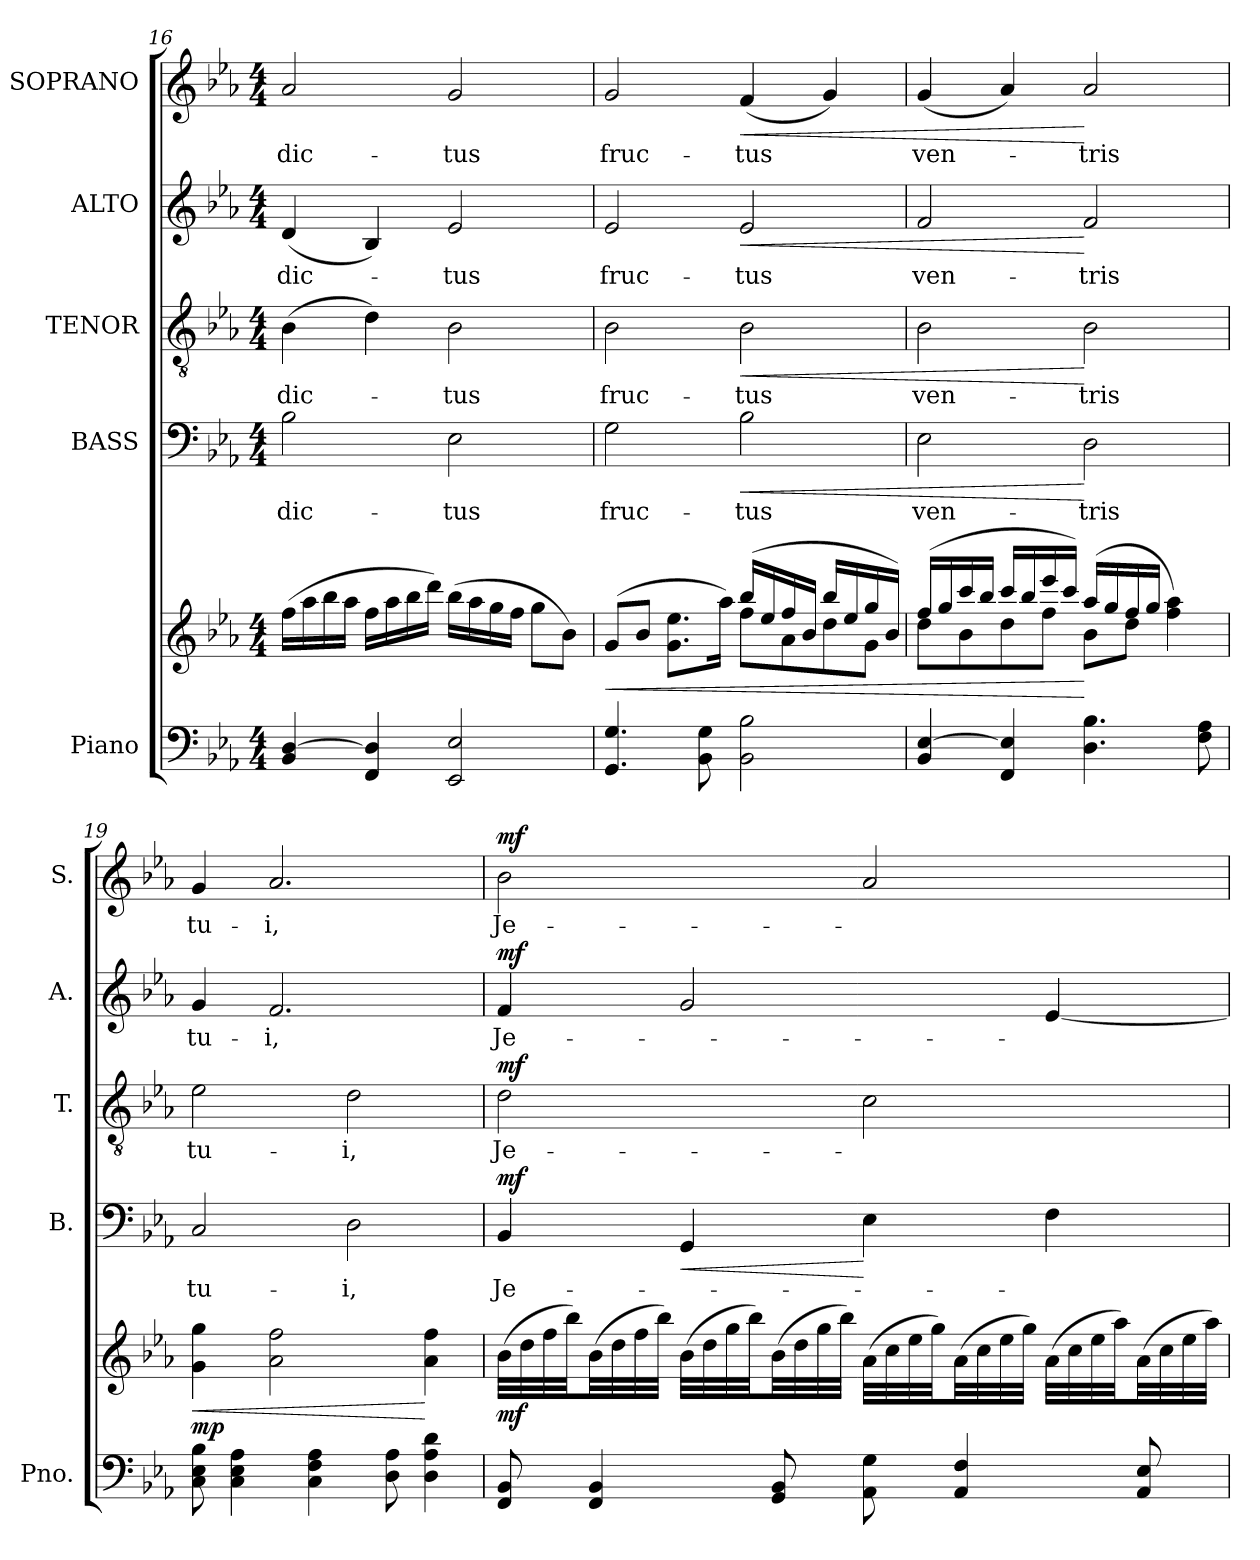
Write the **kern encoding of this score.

**kern	**kern	**dynam	**kern	**text	**dynam	**kern	**text	**dynam	**kern	**text	**dynam	**kern	**text	**dynam
*part5	*part5	*part5	*part4	*part4	*part4	*part3	*part3	*part3	*part2	*part2	*part2	*part1	*part1	*part1
*staff6	*staff5	*staff5/6	*staff4	*staff4	*staff4	*staff3	*staff3	*staff3	*staff2	*staff2	*staff2	*staff1	*staff1	*staff1
*I"Piano	*	*	*I"BASS	*	*	*I"TENOR	*	*	*I"ALTO	*	*	*I"SOPRANO	*	*
*I'Pno.	*	*	*I'B.	*	*	*I'T.	*	*	*I'A.	*	*	*I'S.	*	*
*clefF4	*clefG2	*	*clefF4	*	*	*clefGv2	*	*	*clefG2	*	*	*clefG2	*	*
*	*	*	*	*	*	*ITrd7c12	*	*	*	*	*	*	*	*
*k[b-e-a-]	*k[b-e-a-]	*	*k[b-e-a-]	*	*	*k[b-e-a-]	*	*	*k[b-e-a-]	*	*	*k[b-e-a-]	*	*
*E-:	*E-:	*	*E-:	*	*	*E-:	*	*	*E-:	*	*	*E-:	*	*
*M4/4	*M4/4	*	*M4/4	*	*	*M4/4	*	*	*M4/4	*	*	*M4/4	*	*
=16	=16	=16	=16	=16	=16	=16	=16	=16	=16	=16	=16	=16	=16	=16
!	!	!	!	!LO:LY:b:color=#000000	!	!	!	!	!	!	!	!	!	!
!	!	!	!	!	!	!	!LO:LY:b:color=#000000	!	!	!	!	!	!	!
!	!	!	!	!	!	!	!	!	!	!LO:LY:b:color=#000000	!	!	!	!
!	!	!	!	!	!	!	!	!	!	!	!	!	!LO:LY:b:color=#000000	!
4BB-i/ [>4Di	(16ffi\LL	.	2B-i\	-dic-	.	(4BB-i\	-dic-	.	(4di/	-dic-	.	2a-i/	-dic-	.
.	16aa-i\	.	.	.	.	.	.	.	.	.	.	.	.	.
.	16bb-i\	.	.	.	.	.	.	.	.	.	.	.	.	.
.	16aa-i\JJ	.	.	.	.	.	.	.	.	.	.	.	.	.
4FFi/ 4Di]	16ffi\LL	.	.	.	.	4Di\)	.	.	4B-i/)	.	.	.	.	.
.	16aa-i\	.	.	.	.	.	.	.	.	.	.	.	.	.
.	16bb-i\	.	.	.	.	.	.	.	.	.	.	.	.	.
.	16dddi\JJ)	.	.	.	.	.	.	.	.	.	.	.	.	.
!	!	!	!	!LO:LY:b:color=#000000	!	!	!	!	!	!	!	!	!	!
!	!	!	!	!	!	!	!LO:LY:b:color=#000000	!	!	!	!	!	!	!
!	!	!	!	!	!	!	!	!	!	!LO:LY:b:color=#000000	!	!	!	!
!	!	!	!	!	!	!	!	!	!	!	!	!	!LO:LY:b:color=#000000	!
2EE-i/ 2E-i	(16bb-i\LL	.	2E-i\	-tus	.	2BB-i\	-tus	.	2e-i/	-tus	.	2gi/	-tus	.
.	16aa-i\	.	.	.	.	.	.	.	.	.	.	.	.	.
.	16ggi\	.	.	.	.	.	.	.	.	.	.	.	.	.
.	16ffi\JJ	.	.	.	.	.	.	.	.	.	.	.	.	.
.	8ggi\L	.	.	.	.	.	.	.	.	.	.	.	.	.
.	8b-i\J)	.	.	.	.	.	.	.	.	.	.	.	.	.
!!LO:PB:g=z
=17	=17	=17	=17	=17	=17	=17	=17	=17	=17	=17	=17	=17	=17	=17
!	!	!LO:HP:b	!	!	!	!	!	!	!	!	!	!	!	!
*	*^	*	*	*	*	*	*	*	*	*	*	*	*	*
!	!	!	!	!	!LO:LY:b:color=#000000	!	!	!	!	!	!	!	!	!	!
!	!	!	!	!	!	!	!	!LO:LY:b:color=#000000	!	!	!	!	!	!	!
!	!	!	!	!	!	!	!	!	!	!	!LO:LY:b:color=#000000	!	!	!	!
!	!	!	!	!	!	!	!	!	!	!	!	!	!	!LO:LY:b:color=#000000	!
4.GGi/ 4.Gi	(8gi/L	2ryy	<	2Gi\	fruc-	.	2BB-i\	fruc-	.	2e-i/	fruc-	.	2gi/	fruc-	.
.	8b-i/J	.	.	.	.	.	.	.	.	.	.	.	.	.	.
.	8.gi\ 8.ee-iL	.	.	.	.	.	.	.	.	.	.	.	.	.	.
8BB-i\ 8Gi	.	.	.	.	.	.	.	.	.	.	.	.	.	.	.
.	16aa-i\Jk)	.	.	.	.	.	.	.	.	.	.	.	.	.	.
!	!	!	!	!	!LO:LY:b:color=#000000	!LO:HP:b	!	!	!	!	!	!	!	!	!
!	!	!	!	!	!	!	!	!LO:LY:b:color=#000000	!LO:HP:b	!	!	!	!	!	!
!	!	!	!	!	!	!	!	!	!	!	!LO:LY:b:color=#000000	!LO:HP:b	!	!	!
!	!	!	!	!	!	!	!	!	!	!	!	!	!	!LO:LY:b:color=#000000	!LO:HP:b
2BB-i\ 2B-i	(16bb-i/LL	8ffi\L	.	2B-i\	-tus	<	2BB-i\	-tus	<	2e-i/	-tus	<	(4fi/	-tus	<
.	16ee-i/	.	.	.	.	.	.	.	.	.	.	.	.	.	.
.	16ffi/	8a-i\	.	.	.	.	.	.	.	.	.	.	.	.	.
.	16b-i/JJ	.	.	.	.	.	.	.	.	.	.	.	.	.	.
.	16bb-i/LL	8ddi\	.	.	.	.	.	.	.	.	.	.	4gi/)	.	.
.	16ee-i/	.	.	.	.	.	.	.	.	.	.	.	.	.	.
.	16ggi/	8gi\J	.	.	.	.	.	.	.	.	.	.	.	.	.
.	16b-i/JJ)	.	.	.	.	.	.	.	.	.	.	.	.	.	.
=18	=18	=18	=18	=18	=18	=18	=18	=18	=18	=18	=18	=18	=18	=18	=18
!	!	!	!	!	!LO:LY:b:color=#000000	!	!	!	!	!	!	!	!	!	!
!	!	!	!	!	!	!	!	!LO:LY:b:color=#000000	!	!	!	!	!	!	!
!	!	!	!	!	!	!	!	!	!	!	!LO:LY:b:color=#000000	!	!	!	!
!	!	!	!	!	!	!	!	!	!	!	!	!	!	!LO:LY:b:color=#000000	!
4BB-i/ [>4E-i	(16ffi/LL	8ddi\L	.	2E-i\	ven-	.	2BB-i\	ven-	.	2fi/	ven-	.	(4gi/	ven-	.
.	16ggi/	.	.	.	.	.	.	.	.	.	.	.	.	.	.
.	16ccci/	8b-i\	.	.	.	.	.	.	.	.	.	.	.	.	.
.	16bb-i/JJ	.	.	.	.	.	.	.	.	.	.	.	.	.	.
4FFi/ 4E-i]	16ccci/LL	8ddi\	.	.	.	.	.	.	.	.	.	.	4a-i/)	.	.
.	16bb-i/	.	.	.	.	.	.	.	.	.	.	.	.	.	.
.	16eee-i/	8ffi\J	.	.	.	.	.	.	.	.	.	.	.	.	.
.	16ccci/JJ)	.	.	.	.	.	.	.	.	.	.	.	.	.	.
!	!	!	!	!	!LO:LY:b:color=#000000	!	!	!	!	!	!	!	!	!	!
!	!	!	!	!	!	!	!	!LO:LY:b:color=#000000	!	!	!	!	!	!	!
!	!	!	!	!	!	!	!	!	!	!	!LO:LY:b:color=#000000	!	!	!	!
!	!	!	!	!	!	!	!	!	!	!	!	!	!	!LO:LY:b:color=#000000	!
4.Di\ 4.B-i	(16aa-i/LL	8b-i\L	[	2Di\	-tris	[	2BB-i\	-tris	[	2fi/	-tris	[	2a-i/	-tris	[
.	16ggi/	.	.	.	.	.	.	.	.	.	.	.	.	.	.
.	16ffi/	8ddi\J	.	.	.	.	.	.	.	.	.	.	.	.	.
.	16ggi/JJ	.	.	.	.	.	.	.	.	.	.	.	.	.	.
.	4ffi\ 4aa-i)	4ryy	.	.	.	.	.	.	.	.	.	.	.	.	.
8Fi\ 8A-i	.	.	.	.	.	.	.	.	.	.	.	.	.	.	.
*	*v	*v	*	*	*	*	*	*	*	*	*	*	*	*	*
=19	=19	=19	=19	=19	=19	=19	=19	=19	=19	=19	=19	=19	=19	=19
!	!	!LO:HP:b	!	!	!	!	!	!	!	!	!	!	!	!
!	!	!	!	!LO:LY:b:color=#000000	!	!	!	!	!	!	!	!	!	!
!	!	!	!	!	!	!	!LO:LY:b:color=#000000	!	!	!	!	!	!	!
!	!	!	!	!	!	!	!	!	!	!LO:LY:b:color=#000000	!	!	!	!
!	!	!	!	!	!	!	!	!	!	!	!	!	!LO:LY:b:color=#000000	!
8Ci\ 8E-i 8B-i	4gi\ 4ggi	< mp	2Ci/	tu-	.	2E-i\	tu-	.	4gi/	tu-	.	4gi/	tu-	.
4Ci\ 4E-i 4A-i	.	.	.	.	.	.	.	.	.	.	.	.	.	.
!	!	!	!	!	!	!	!	!	!	!LO:LY:b:color=#000000	!	!	!	!
!	!	!	!	!	!	!	!	!	!	!	!	!	!LO:LY:b:color=#000000	!
.	2a-i\ 2ffi	.	.	.	.	.	.	.	2.fi/	-i,	.	2.a-i/	-i,	.
4Ci\ 4Fi 4A-i	.	.	.	.	.	.	.	.	.	.	.	.	.	.
!	!	!	!	!LO:LY:b:color=#000000	!	!	!	!	!	!	!	!	!	!
!	!	!	!	!	!	!	!LO:LY:b:color=#000000	!	!	!	!	!	!	!
.	.	.	2Di\	-i,	.	2Di\	-i,	.	.	.	.	.	.	.
8Di\ 8A-i	.	.	.	.	.	.	.	.	.	.	.	.	.	.
4Di\ 4A-i 4di	4a-i\ 4ffi	[	.	.	.	.	.	.	.	.	.	.	.	.
!!LO:LB:g=z
=20	=20	=20	=20	=20	=20	=20	=20	=20	=20	=20	=20	=20	=20	=20
!	!	!	!	!LO:LY:b:color=#000000	!	!	!	!	!	!	!	!	!	!
!	!	!	!	!	!	!	!LO:LY:b:color=#000000	!	!	!	!	!	!	!
!	!	!	!	!	!	!	!	!	!	!LO:LY:b:color=#000000	!	!	!	!
!	!	!	!	!	!	!	!	!	!	!	!	!	!LO:LY:b:color=#000000	!
8FFi/ 8BB-i	(32b-i\LLL	mf	4BB-i/	Je-	mf	2Di\	Je-	mf	4fi/	Je-	mf	2b-i\	Je-	mf
.	32ddi\	.	.	.	.	.	.	.	.	.	.	.	.	.
.	32ffi\	.	.	.	.	.	.	.	.	.	.	.	.	.
.	32bb-i\JJ)	.	.	.	.	.	.	.	.	.	.	.	.	.
4FFi/ 4BB-i	(32b-i\LL	.	.	.	.	.	.	.	.	.	.	.	.	.
.	32ddi\	.	.	.	.	.	.	.	.	.	.	.	.	.
.	32ffi\	.	.	.	.	.	.	.	.	.	.	.	.	.
.	32bb-i\JJJ)	.	.	.	.	.	.	.	.	.	.	.	.	.
!	!	!	!	!	!LO:HP:b	!	!	!	!	!	!	!	!	!
.	(32b-i\LLL	.	4GGi/	.	<	.	.	.	2gi/	.	.	.	.	.
.	32ddi\	.	.	.	.	.	.	.	.	.	.	.	.	.
.	32ggi\	.	.	.	.	.	.	.	.	.	.	.	.	.
.	32bb-i\JJ)	.	.	.	.	.	.	.	.	.	.	.	.	.
8GGi/ 8BB-i	(32b-i\LL	.	.	.	.	.	.	.	.	.	.	.	.	.
.	32ddi\	.	.	.	.	.	.	.	.	.	.	.	.	.
.	32ggi\	.	.	.	.	.	.	.	.	.	.	.	.	.
.	32bb-i\JJJ)	.	.	.	.	.	.	.	.	.	.	.	.	.
8AA-i\ 8Gi	(32a-i\LLL	.	4E-i\	.	[	2Ci\	.	.	.	.	.	2a-i/	.	.
.	32cci\	.	.	.	.	.	.	.	.	.	.	.	.	.
.	32ee-i\	.	.	.	.	.	.	.	.	.	.	.	.	.
.	32ggi\JJ)	.	.	.	.	.	.	.	.	.	.	.	.	.
4AA-i/ 4Fi	(32a-i\LL	.	.	.	.	.	.	.	.	.	.	.	.	.
.	32cci\	.	.	.	.	.	.	.	.	.	.	.	.	.
.	32ee-i\	.	.	.	.	.	.	.	.	.	.	.	.	.
.	32ggi\JJJ)	.	.	.	.	.	.	.	.	.	.	.	.	.
.	(32a-i\LLL	.	4Fi\	.	.	.	.	.	[<4e-i/	.	.	.	.	.
.	32cci\	.	.	.	.	.	.	.	.	.	.	.	.	.
.	32ee-i\	.	.	.	.	.	.	.	.	.	.	.	.	.
.	32aa-i\JJ)	.	.	.	.	.	.	.	.	.	.	.	.	.
8AA-i/ 8E-i	(32a-i\LL	.	.	.	.	.	.	.	.	.	.	.	.	.
.	32cci\	.	.	.	.	.	.	.	.	.	.	.	.	.
.	32ee-i\	.	.	.	.	.	.	.	.	.	.	.	.	.
.	32aa-i\JJJ)	.	.	.	.	.	.	.	.	.	.	.	.	.
=	=	=	=	=	=	=	=	=	=	=	=	=	=	=
*-	*-	*-	*-	*-	*-	*-	*-	*-	*-	*-	*-	*-	*-	*-
